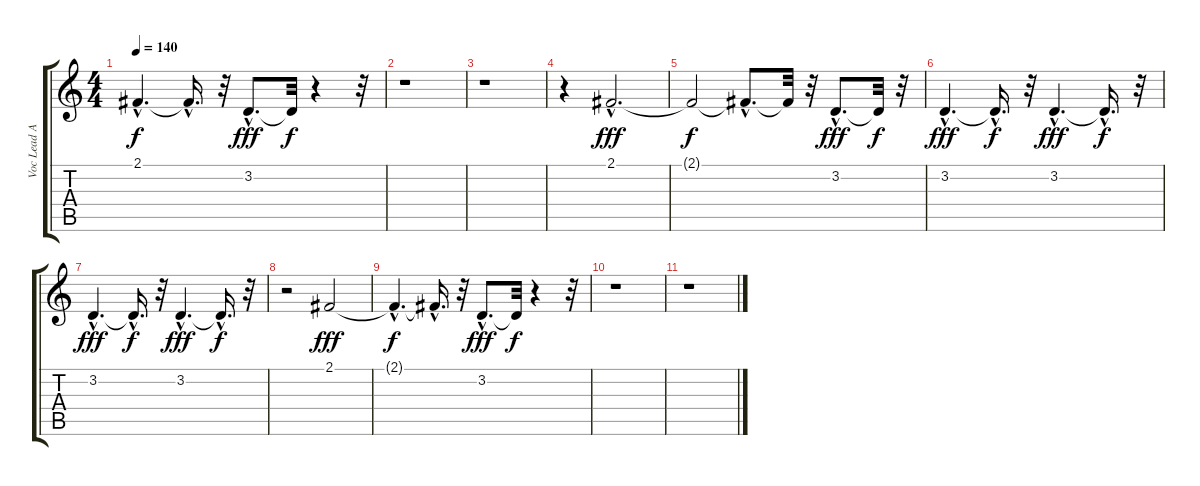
\track ("Voc Lead Aahs" "Voc Lead A") {instrument choiraahs}
\staff {score tabs}
\tuning (E4 B3 G3 D3 A2 E2) {hide}
\ts (4 4)
\tempo 140
\clef g2
\ks c
2.1{hac t}.4{d dy f} 2.1{hac t}.16{d} r.32 3.2{hac}.8{d dy fff volume 15} 3.2{t}.32{dy f} r.4 r.32 |
r.1 |
r.1 |
r.4 2.1{hac}.2{d dy fff volume 11} |
2.1{t}.2{dy f} 2.1{hac t}.8{d} 2.1{t}.32 r.32 3.2{hac}.8{d dy fff volume 9} 3.2{t}.32{dy f} r.32 |
3.2{hac}.4{d dy fff volume 8} 3.2{hac t}.16{d dy f} r.32 3.2{hac}.4{d dy fff volume 8} 3.2{hac t}.16{d dy f} r.32 |
3.2{hac}.4{d dy fff volume 7} 3.2{hac t}.16{d dy f} r.32 3.2{hac}.4{d dy fff volume 6} 3.2{hac t}.16{d dy f} r.32 |
r.2 2.1.2{dy fff volume 5} |
2.1{hac t}.4{d dy f} 2.1{hac t}.16{d} r.32 3.2{hac}.8{d dy fff volume 4} 3.2{t}.32{dy f} r.4 r.32 |
r.1 |
r.1
